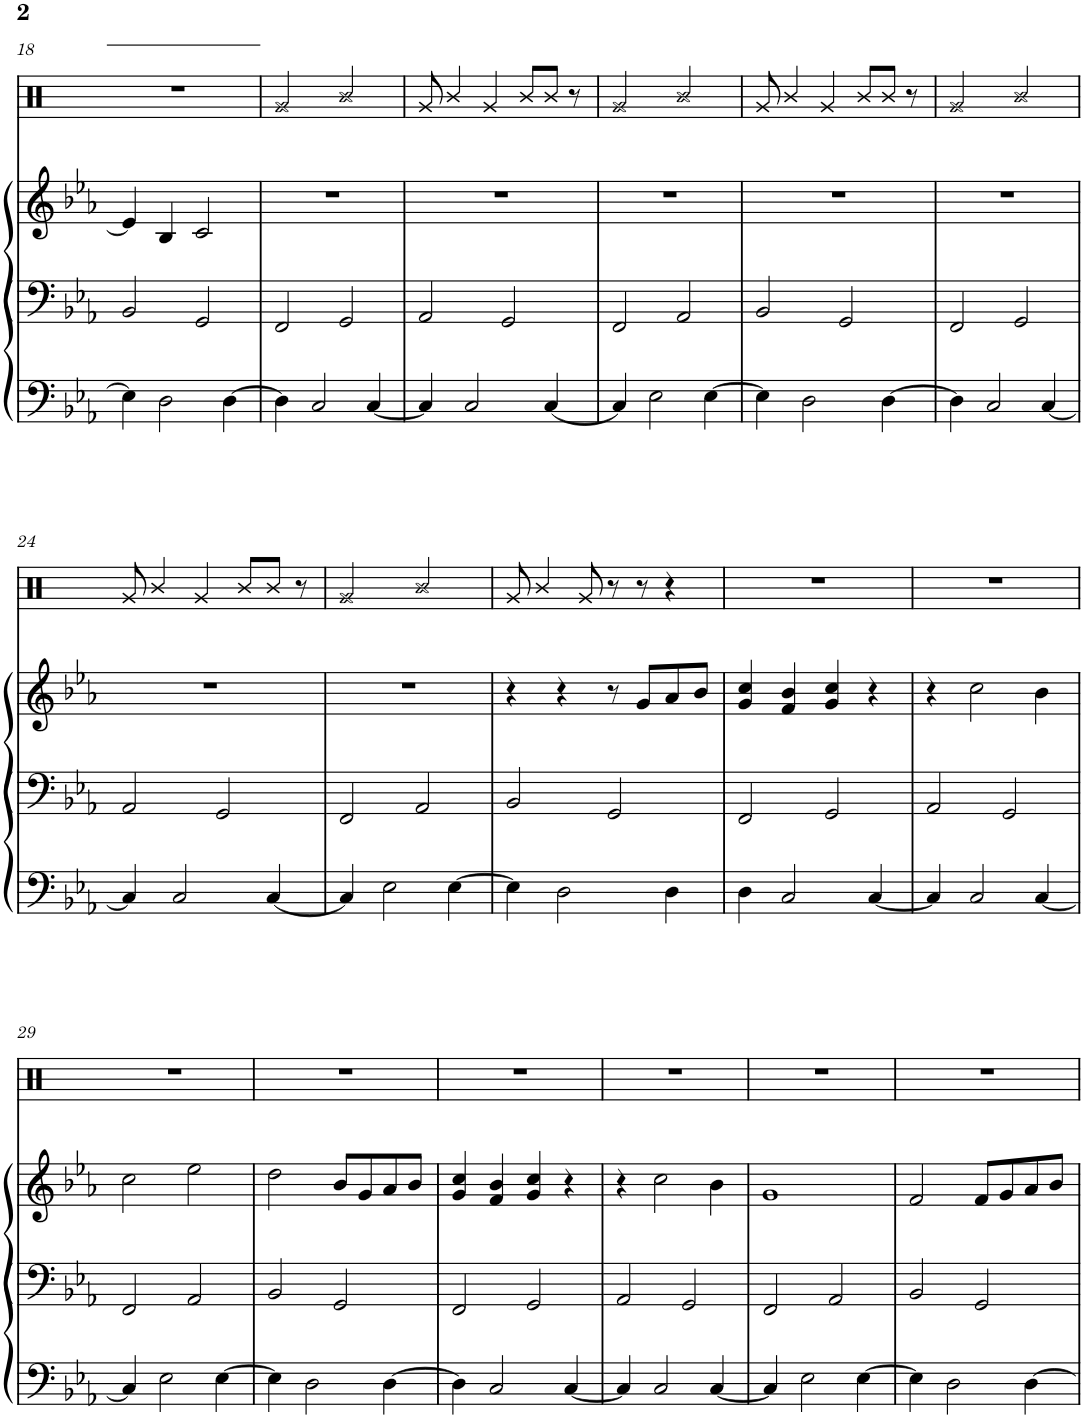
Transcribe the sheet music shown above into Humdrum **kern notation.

**kern	**kern	**kern	**kern
*part4	*part3	*part2	*part1
*staff4	*staff3	*staff2	*staff1
*I"Bass 2	*I"Bass 1	*I"Treble Line	*I"Congas
!!LO:PB:g=z
*clefF4	*clefF4	*clefG2	*clefX
*k[b-e-a-]	*k[b-e-a-]	*k[b-e-a-]	*k[]
*M2/2	*M2/2	*M2/2	*M2/2
*met(c|)	*met(c|)	*met(c|)	*met(c|)
=18	=18	=18	=18
4E-\]	2BB-/	4e-/]	1r
2D\	.	4B-/	.
.	2GG/	2c/	.
[4D\	.	.	.
=19	=19	=19	=19
4D\]	2FF/	1r	2Rg/
2C/	.	.	.
.	2GG/	.	2R/
[4C/	.	.	.
=20	=20	=20	=20
4C/]	2AA-/	1r	8Rg/
.	.	.	4R/
2C/	.	.	.
.	.	.	4Rg/
.	2GG/	.	.
.	.	.	8R/L
[4C/	.	.	8R/J
.	.	.	8r
=21	=21	=21	=21
4C/]	2FF/	1r	2Rg/
2E-\	.	.	.
.	2AA-/	.	2R/
[4E-\	.	.	.
=22	=22	=22	=22
4E-\]	2BB-/	1r	8Rg/
.	.	.	4R/
2D\	.	.	.
.	.	.	4Rg/
.	2GG/	.	.
.	.	.	8R/L
[4D\	.	.	8R/J
.	.	.	8r
=23	=23	=23	=23
4D\]	2FF/	1r	2Rg/
2C/	.	.	.
.	2GG/	.	2R/
[4C/	.	.	.
!!LO:LB:g=z
=24	=24	=24	=24
4C/]	2AA-/	1r	8Rg/
.	.	.	4R/
2C/	.	.	.
.	.	.	4Rg/
.	2GG/	.	.
.	.	.	8R/L
[4C/	.	.	8R/J
.	.	.	8r
=25	=25	=25	=25
4C/]	2FF/	1r	2Rg/
2E-\	.	.	.
.	2AA-/	.	2R/
[4E-\	.	.	.
=26	=26	=26	=26
4E-\]	2BB-/	4r	8Rg/
.	.	.	4R/
2D\	.	4r	.
.	.	.	8Rg/
.	2GG/	8r	8r
.	.	8g/L	8r
4D\	.	8a-/	4r
.	.	8b-/J	.
=27	=27	=27	=27
4D\	2FF/	4g/ 4cc/	1r
2C/	.	4f/ 4b-/	.
.	2GG/	4g/ 4cc/	.
[4C/	.	4r	.
=28	=28	=28	=28
4C/]	2AA-/	4r	1r
2C/	.	2cc\	.
.	2GG/	.	.
[4C/	.	4b-\	.
!!LO:LB:g=z
=29	=29	=29	=29
4C/]	2FF/	2cc\	1r
2E-\	.	.	.
.	2AA-/	2ee-\	.
[4E-\	.	.	.
=30	=30	=30	=30
4E-\]	2BB-/	2dd\	1r
2D\	.	.	.
.	2GG/	8b-/L	.
.	.	8g/	.
[4D\	.	8a-/	.
.	.	8b-/J	.
=31	=31	=31	=31
4D\]	2FF/	4g/ 4cc/	1r
2C/	.	4f/ 4b-/	.
.	2GG/	4g/ 4cc/	.
[4C/	.	4r	.
=32	=32	=32	=32
4C/]	2AA-/	4r	1r
2C/	.	2cc\	.
.	2GG/	.	.
[4C/	.	4b-\	.
=33	=33	=33	=33
4C/]	2FF/	1g	1r
2E-\	.	.	.
.	2AA-/	.	.
[4E-\	.	.	.
=34	=34	=34	=34
4E-\]	2BB-/	2f/	1r
2D\	.	.	.
.	2GG/	8f/L	.
.	.	8g/	.
[4D\	.	8a-/	.
.	.	8b-/J	.
=	=	=	=
*-	*-	*-	*-
